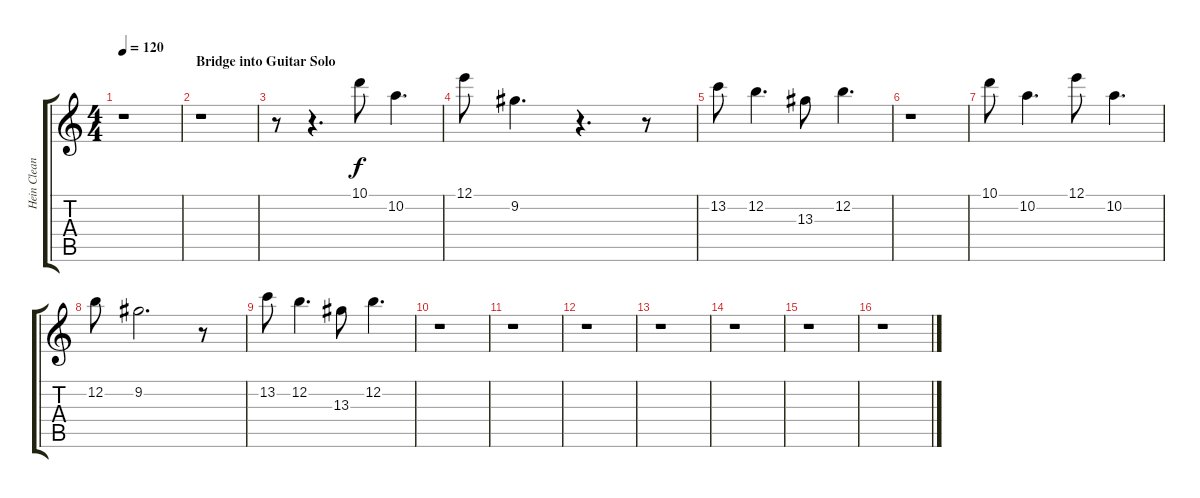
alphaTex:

\track ("Hein Clean" "Hein Clean") {instrument electricguitarjazz}
\staff {score tabs}
\tuning (E4 B3 G3 D3 A2 D2) {hide}
\ts (4 4)
\tempo 120
\clef g2
\ks c
r.1{dy f} |
\section ("" "Bridge into Guitar Solo")
r.1 |
r.8 r.4{d} 10.1.8 10.2.4{d} |
12.1.8 9.2.4{d} r.4{d} r.8 |
13.2.8 12.2.4{d} 13.3.8 12.2.4{d} |
r.1 |
10.1.8 10.2.4{d} 12.1.8 10.2.4{d} |
12.2.8 9.2.2{d} r.8 |
13.2.8 12.2.4{d} 13.3.8 12.2.4{d} |
r.1 |
r.1 |
r.1 |
r.1 |
r.1 |
r.1 |
r.1
